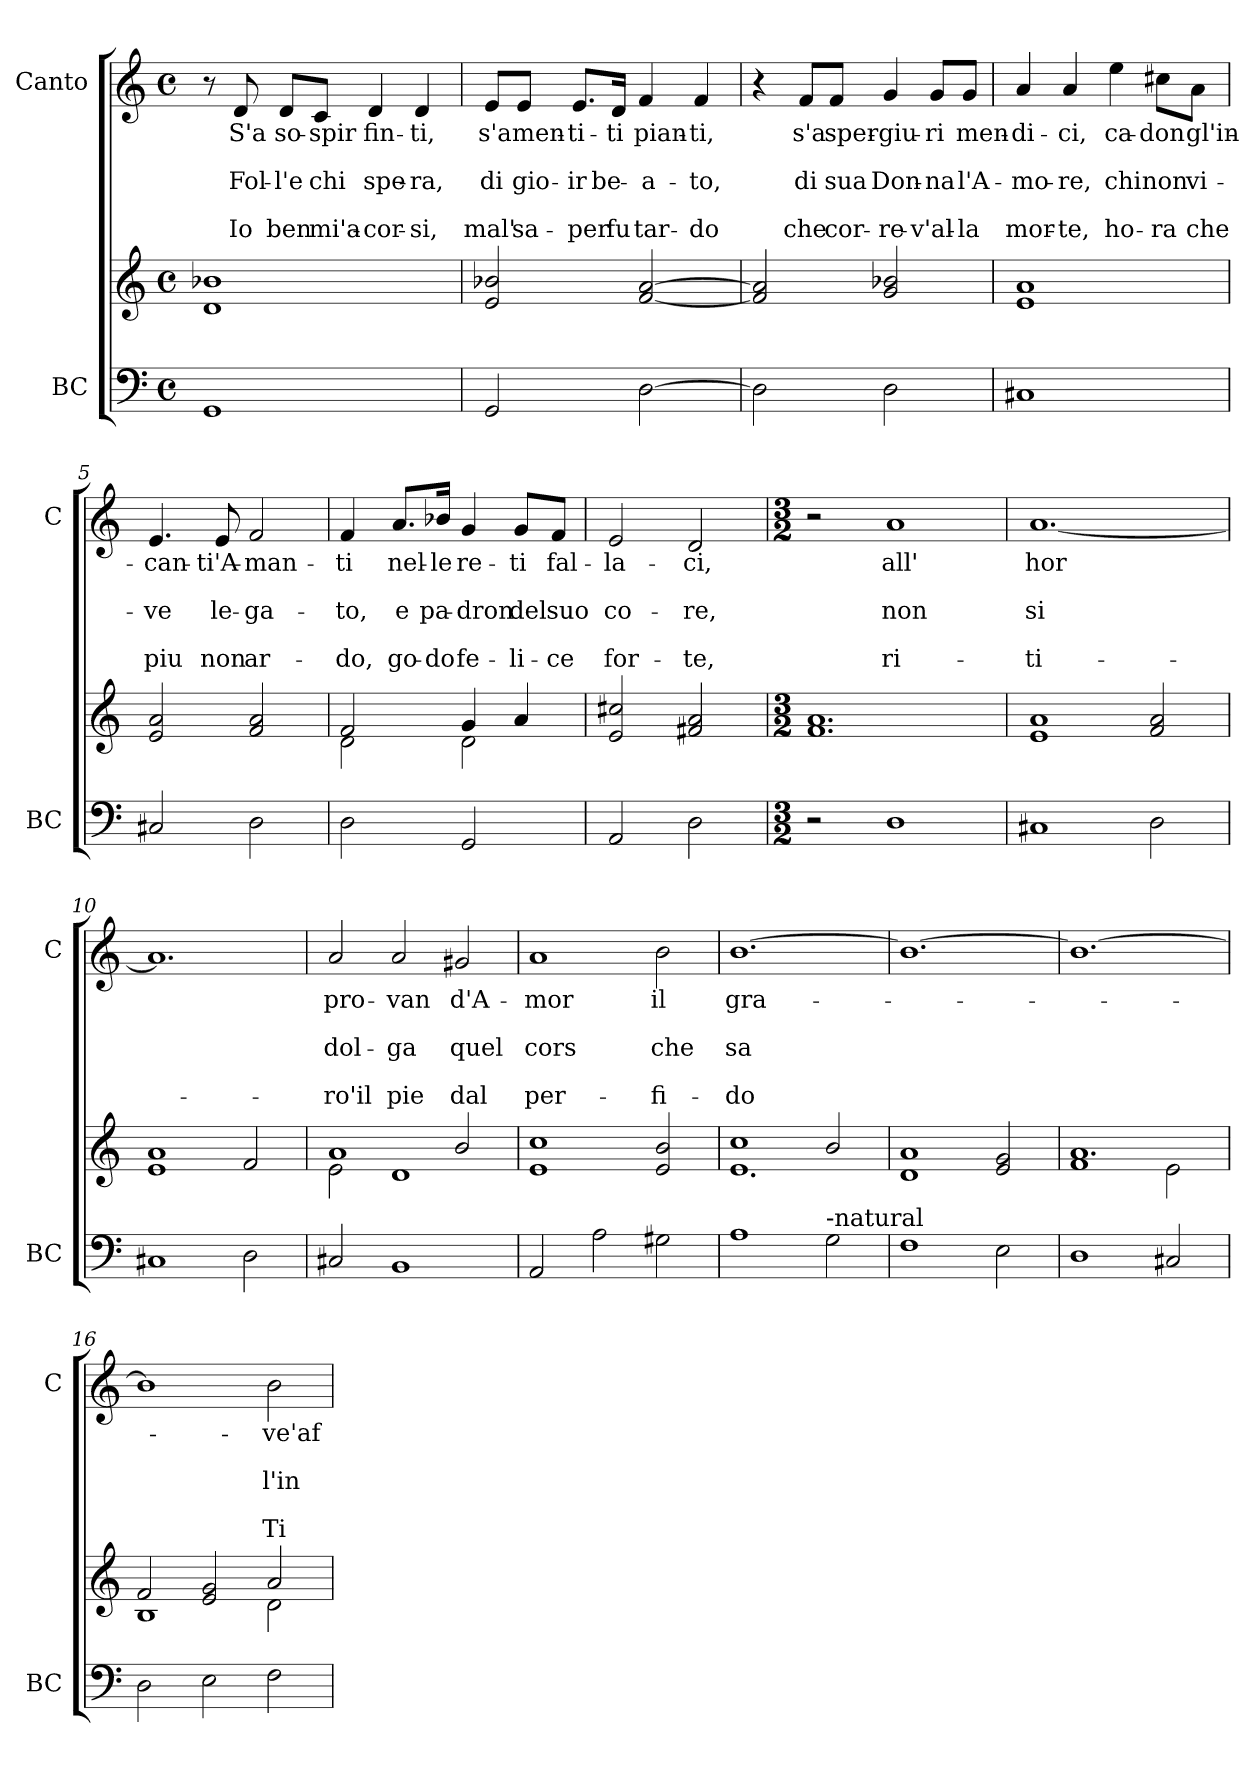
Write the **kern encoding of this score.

**kern	**kern	**kern	**text	**text	**text	**text	**text
*part2	*part2	*part1	*part1	*part1	*part1	*part1	*part1
*staff3	*staff2	*staff1	*staff1	*staff1	*staff1	*staff1	*staff1
*I"BC	*	*I"Canto	*	*	*	*	*
*I'BC	*	*I'C	*	*	*	*	*
*clefF4	*clefG2	*clefG2	*	*	*	*	*
*k[]	*k[]	*k[]	*	*	*	*	*
*C:	*C:	*C:	*	*	*	*	*
*M4/4	*M4/4	*M4/4	*	*	*	*	*
*met(c)	*met(c)	*met(c)	*	*	*	*	*
=1	=1	=1	=1	=1	=1	=1	=1
1GG	1d 1b-X	8r	.	.	.	.	.
!	!	!	!LO:LY:b	!	!LO:LY:b	!	!LO:LY:b
.	.	8d/	S'a	.	Fol-	.	Io
!	!	!	!LO:LY:b	!	!LO:LY:b	!	!LO:LY:b
.	.	8d/L	so-	.	-l'e	.	ben
!	!	!	!LO:LY:b	!	!LO:LY:b	!	!LO:LY:b
.	.	8c/J	-spir	.	chi	.	mi'a-
!	!	!	!LO:LY:b	!	!LO:LY:b	!	!LO:LY:b
.	.	4d/	fin-	.	spe-	.	-cor-
!	!	!	!LO:LY:b	!	!LO:LY:b	!	!LO:LY:b
.	.	4d/	-ti,	.	-ra,	.	-si,
=2	=2	=2	=2	=2	=2	=2	=2
!	!	!	!LO:LY:b	!	!LO:LY:b	!	!LO:LY:b
2GG/	2e/ 2b-X/	8e/L	s'a	.	di	.	mal'
!	!	!	!LO:LY:b	!	!LO:LY:b	!	!LO:LY:b
.	.	8e/J	men-	.	gio-	.	sa-
!	!	!	!LO:LY:b	!	!LO:LY:b	!	!LO:LY:b
.	.	8.e/L	-ti-	.	-ir	.	-per
!	!	!	!LO:LY:b	!	!LO:LY:b	!	!LO:LY:b
.	.	16d/Jk	-ti	.	be-	.	fu
!	!	!	!LO:LY:b	!	!LO:LY:b	!	!LO:LY:b
[2D\	[2f/ [2a/	4f/	pian-	.	-a-	.	tar-
!	!	!	!LO:LY:b	!	!LO:LY:b	!	!LO:LY:b
.	.	4f/	-ti,	.	-to,	.	-do
=3	=3	=3	=3	=3	=3	=3	=3
2D\]	2f/] 2a/]	4r	.	.	.	.	.
!	!	!	!LO:LY:b	!	!LO:LY:b	!	!LO:LY:b
.	.	8f/L	s'a	.	di	.	che
!	!	!	!LO:LY:b	!	!LO:LY:b	!	!LO:LY:b
.	.	8f/J	sper-	.	sua	.	cor-
!	!	!	!LO:LY:b	!	!LO:LY:b	!	!LO:LY:b
2D\	2g/ 2b-X/	4g/	-giu-	.	Don-	.	-re-
!	!	!	!LO:LY:b	!	!LO:LY:b	!	!LO:LY:b
.	.	8g/L	-ri	.	-na	.	-v'al-
!	!	!	!LO:LY:b	!	!LO:LY:b	!	!LO:LY:b
.	.	8g/J	men-	.	l'A-	.	-la
=4	=4	=4	=4	=4	=4	=4	=4
!	!	!	!LO:LY:b	!	!LO:LY:b	!	!LO:LY:b
1C#X	1e 1a	4a/	-di-	.	-mo-	.	mor-
!	!	!	!LO:LY:b	!	!LO:LY:b	!	!LO:LY:b
.	.	4a/	-ci,	.	-re,	.	-te,
!	!	!	!LO:LY:b	!	!LO:LY:b	!	!LO:LY:b
.	.	4ee\	ca-	.	chi	.	ho-
!	!	!	!LO:LY:b	!	!LO:LY:b	!	!LO:LY:b
.	.	8cc#X\L	-don	.	non	.	-ra
!	!	!	!LO:LY:b	!	!LO:LY:b	!	!LO:LY:b
.	.	8a\J	gl'in-	.	vi-	.	che
!!LO:LB:g=z
=5	=5	=5	=5	=5	=5	=5	=5
!	!	!	!LO:LY:b	!	!LO:LY:b	!	!LO:LY:b
2C#X/	2e/ 2a/	4.e/	-can-	.	-ve	.	piu
!	!	!	!LO:LY:b	!	!LO:LY:b	!	!LO:LY:b
.	.	8e/	-ti'A-	.	le-	.	non
!	!	!	!LO:LY:b	!	!LO:LY:b	!	!LO:LY:b
2D\	2f/ 2a/	2f/	-man-	.	-ga-	.	ar-
=6	=6	=6	=6	=6	=6	=6	=6
*	*^	*	*	*	*	*	*
!	!	!	!	!LO:LY:b	!	!LO:LY:b	!	!LO:LY:b
2D\	2f/	2d\	4f/	-ti	.	-to,	.	-do,
!	!	!	!	!LO:LY:b	!	!LO:LY:b	!	!LO:LY:b
.	.	.	8.a/L	nel-	.	e	.	go-
!	!	!	!	!LO:LY:b	!	!LO:LY:b	!	!LO:LY:b
.	.	.	16b-X/Jk	-le	.	pa-	.	-do
!	!	!	!	!LO:LY:b	!	!LO:LY:b	!	!LO:LY:b
2GG/	4g/	2d\	4g/	re-	.	-dron	.	fe-
!	!	!	!	!LO:LY:b	!	!LO:LY:b	!	!LO:LY:b
.	4a/	.	8g/L	-ti	.	del	.	-li-
!	!	!	!	!LO:LY:b	!	!LO:LY:b	!	!LO:LY:b
.	.	.	8f/J	fal-	.	suo	.	-ce
*	*v	*v	*	*	*	*	*	*
=7	=7	=7	=7	=7	=7	=7	=7
!	!	!	!LO:LY:b	!	!LO:LY:b	!	!LO:LY:b
2AA/	2e/ 2cc#X/	2e/	-la-	.	co-	.	for-
!	!	!	!LO:LY:b	!	!LO:LY:b	!	!LO:LY:b
2D\	2f#X/ 2a/	2d/	-ci,	.	-re,	.	-te,
=8	=8	=8	=8	=8	=8	=8	=8
*M3/2	*M3/2	*M3/2	*	*	*	*	*
2r	1.f 1.a	2r	.	.	.	.	.
!	!	!	!LO:LY:b	!	!LO:LY:b	!	!LO:LY:b
1D	.	1a	all'	.	non	.	ri-
=9	=9	=9	=9	=9	=9	=9	=9
!	!	!	!LO:LY:b	!	!LO:LY:b	!	!LO:LY:b
1C#X	1e 1a	[1.a	hor	.	si	.	-ti-
2D\	2f/ 2a/	.	.	.	.	.	.
!!LO:LB:g=z
=10	=10	=10	=10	=10	=10	=10	=10
1C#X	1e 1a	1.a]	.	.	.	.	.
2D\	2f/	.	.	.	.	.	.
=11	=11	=11	=11	=11	=11	=11	=11
*	*^	*	*	*	*	*	*
!	!	!	!	!LO:LY:b	!	!LO:LY:b	!	!LO:LY:b
2C#X/	1a	2e\	2a/	pro-	.	dol-	.	-ro'il
!	!	!	!	!LO:LY:b	!	!LO:LY:b	!	!LO:LY:b
1BB	.	1d	2a/	-van	.	-ga	.	pie
!	!	!	!	!LO:LY:b	!	!LO:LY:b	!	!LO:LY:b
.	2b/	.	2g#X/	d'A-	.	quel	.	dal
*	*v	*v	*	*	*	*	*	*
=12	=12	=12	=12	=12	=12	=12	=12
!	!	!	!LO:LY:b	!	!LO:LY:b	!	!LO:LY:b
2AA/	1e 1cc	1a	-mor	.	cors	.	per-
2A\	.	.	.	.	.	.	.
!	!	!	!LO:LY:b	!	!LO:LY:b	!	!LO:LY:b
2G#X\	2e/ 2b/	2b\	il	.	che	.	-fi-
=13	=13	=13	=13	=13	=13	=13	=13
*	*^	*	*	*	*	*	*
!	!	!	!	!LO:LY:b	!	!LO:LY:b	!	!LO:LY:b
1A	1cc	1.e	[1.b	gra-	.	sa	.	-do
!LO:TX:a:t=-natural	!	!	!	!	!	!	!	!
2G\	2b/	.	.	.	.	.	.	.
*	*v	*v	*	*	*	*	*	*
=14	=14	=14	=14	=14	=14	=14	=14
1F	1d 1a	1.b_	.	.	.	.	.
2E\	2e/ 2g/	.	.	.	.	.	.
=15	=15	=15	=15	=15	=15	=15	=15
*	*^	*	*	*	*	*	*
1D	1.a	1f	1.b_	.	.	.	.	.
2C#X/	.	2e\	.	.	.	.	.	.
!!LO:PB:g=z
=16	=16	=16	=16	=16	=16	=16	=16	=16
2D\	2f/	1B	1b]	.	.	.	.	.
2E\	2e/ 2g/	.	.	.	.	.	.	.
!	!	!	!	!LO:LY:b	!	!LO:LY:b	!	!LO:LY:b
2F\	2a/	2d\	2b\	-ve'af-	.	l'in-	.	Ti-
*	*v	*v	*	*	*	*	*	*
=	=	=	=	=	=	=	=
*-	*-	*-	*-	*-	*-	*-	*-
